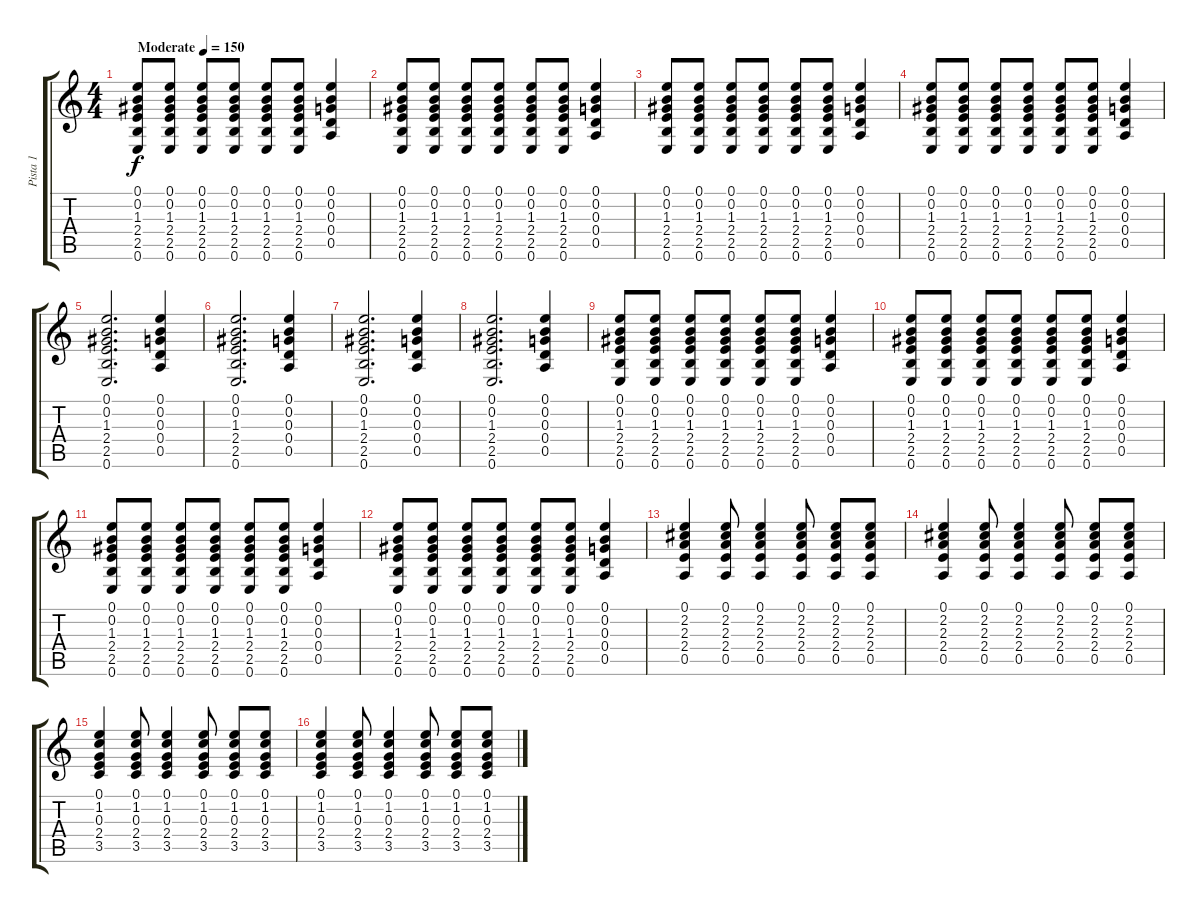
\track ("Pista 1" "Pista 1") {instrument overdrivenguitar}
\staff {score tabs}
\tuning (E4 B3 G3 D3 A2 E2) {hide}
\ts (4 4)
\tempo (150 "Moderate")
\clef g2
\ks c
(0.1 0.2 1.3 2.4 2.5 0.6).8{dy f instrument overdrivenguitar} (0.1 0.2 1.3 2.4 2.5 0.6).8 (0.1 0.2 1.3 2.4 2.5 0.6).8 (0.1 0.2 1.3 2.4 2.5 0.6).8 (0.1 0.2 1.3 2.4 2.5 0.6).8 (0.1 0.2 1.3 2.4 2.5 0.6).8 (0.1 0.2 0.3 0.4 0.5).4 |
(0.1 0.2 1.3 2.4 2.5 0.6).8 (0.1 0.2 1.3 2.4 2.5 0.6).8 (0.1 0.2 1.3 2.4 2.5 0.6).8 (0.1 0.2 1.3 2.4 2.5 0.6).8 (0.1 0.2 1.3 2.4 2.5 0.6).8 (0.1 0.2 1.3 2.4 2.5 0.6).8 (0.1 0.2 0.3 0.4 0.5).4 |
(0.1 0.2 1.3 2.4 2.5 0.6).8 (0.1 0.2 1.3 2.4 2.5 0.6).8 (0.1 0.2 1.3 2.4 2.5 0.6).8 (0.1 0.2 1.3 2.4 2.5 0.6).8 (0.1 0.2 1.3 2.4 2.5 0.6).8 (0.1 0.2 1.3 2.4 2.5 0.6).8 (0.1 0.2 0.3 0.4 0.5).4 |
(0.1 0.2 1.3 2.4 2.5 0.6).8 (0.1 0.2 1.3 2.4 2.5 0.6).8 (0.1 0.2 1.3 2.4 2.5 0.6).8 (0.1 0.2 1.3 2.4 2.5 0.6).8 (0.1 0.2 1.3 2.4 2.5 0.6).8 (0.1 0.2 1.3 2.4 2.5 0.6).8 (0.1 0.2 0.3 0.4 0.5).4 |
(0.1 0.2 1.3 2.4 2.5 0.6).2{d} (0.1 0.2 0.3 0.4 0.5).4 |
(0.1 0.2 1.3 2.4 2.5 0.6).2{d} (0.1 0.2 0.3 0.4 0.5).4 |
(0.1 0.2 1.3 2.4 2.5 0.6).2{d} (0.1 0.2 0.3 0.4 0.5).4 |
(0.1 0.2 1.3 2.4 2.5 0.6).2{d} (0.1 0.2 0.3 0.4 0.5).4 |
(0.1 0.2 1.3 2.4 2.5 0.6).8 (0.1 0.2 1.3 2.4 2.5 0.6).8 (0.1 0.2 1.3 2.4 2.5 0.6).8 (0.1 0.2 1.3 2.4 2.5 0.6).8 (0.1 0.2 1.3 2.4 2.5 0.6).8 (0.1 0.2 1.3 2.4 2.5 0.6).8 (0.1 0.2 0.3 0.4 0.5).4 |
(0.1 0.2 1.3 2.4 2.5 0.6).8 (0.1 0.2 1.3 2.4 2.5 0.6).8 (0.1 0.2 1.3 2.4 2.5 0.6).8 (0.1 0.2 1.3 2.4 2.5 0.6).8 (0.1 0.2 1.3 2.4 2.5 0.6).8 (0.1 0.2 1.3 2.4 2.5 0.6).8 (0.1 0.2 0.3 0.4 0.5).4 |
(0.1 0.2 1.3 2.4 2.5 0.6).8 (0.1 0.2 1.3 2.4 2.5 0.6).8 (0.1 0.2 1.3 2.4 2.5 0.6).8 (0.1 0.2 1.3 2.4 2.5 0.6).8 (0.1 0.2 1.3 2.4 2.5 0.6).8 (0.1 0.2 1.3 2.4 2.5 0.6).8 (0.1 0.2 0.3 0.4 0.5).4 |
(0.1 0.2 1.3 2.4 2.5 0.6).8 (0.1 0.2 1.3 2.4 2.5 0.6).8 (0.1 0.2 1.3 2.4 2.5 0.6).8 (0.1 0.2 1.3 2.4 2.5 0.6).8 (0.1 0.2 1.3 2.4 2.5 0.6).8 (0.1 0.2 1.3 2.4 2.5 0.6).8 (0.1 0.2 0.3 0.4 0.5).4 |
(0.1 2.2 2.3 2.4 0.5).4 (0.1 2.2 2.3 2.4 0.5).8 (0.1 2.2 2.3 2.4 0.5).4 (0.1 2.2 2.3 2.4 0.5).8 (0.1 2.2 2.3 2.4 0.5).8 (0.1 2.2 2.3 2.4 0.5).8 |
(0.1 2.2 2.3 2.4 0.5).4 (0.1 2.2 2.3 2.4 0.5).8 (0.1 2.2 2.3 2.4 0.5).4 (0.1 2.2 2.3 2.4 0.5).8 (0.1 2.2 2.3 2.4 0.5).8 (0.1 2.2 2.3 2.4 0.5).8 |
(0.1 1.2 0.3 2.4 3.5).4 (0.1 1.2 0.3 2.4 3.5).8 (0.1 1.2 0.3 2.4 3.5).4 (0.1 1.2 0.3 2.4 3.5).8 (0.1 1.2 0.3 2.4 3.5).8 (0.1 1.2 0.3 2.4 3.5).8 |
(0.1 1.2 0.3 2.4 3.5).4 (0.1 1.2 0.3 2.4 3.5).8 (0.1 1.2 0.3 2.4 3.5).4 (0.1 1.2 0.3 2.4 3.5).8 (0.1 1.2 0.3 2.4 3.5).8 (0.1 1.2 0.3 2.4 3.5).8
